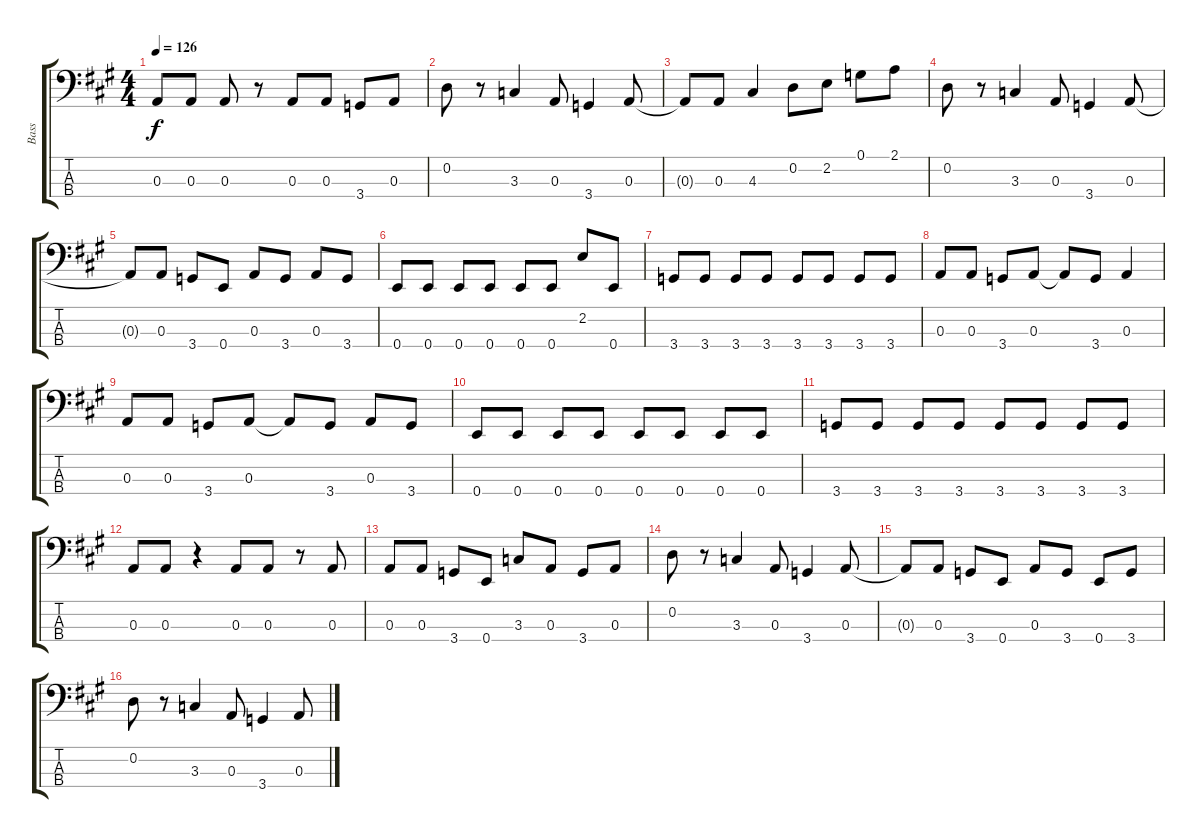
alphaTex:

\track ("Bass" "Bass") {instrument electricbasspick}
\staff {score tabs}
\tuning (G2 D2 A1 E1) {hide}
\ts (4 4)
\tempo 126
\clef f4
\ks a
0.3{t}.8{dy f} 0.3.8 0.3.8 r.8 0.3.8 0.3.8 3.4.8 0.3.8 |
0.2.8 r.8 3.3.4 0.3.8 3.4.4 0.3.8 |
0.3{t}.8 0.3.8 4.3.4 0.2.8 2.2.8 0.1.8 2.1.8 |
0.2.8 r.8 3.3.4 0.3.8 3.4.4 0.3.8 |
0.3{t}.8 0.3.8 3.4.8 0.4.8 0.3.8 3.4.8 0.3.8 3.4.8 |
0.4.8 0.4.8 0.4.8 0.4.8 0.4.8 0.4.8 2.2.8 0.4.8 |
3.4.8 3.4.8 3.4.8 3.4.8 3.4.8 3.4.8 3.4.8 3.4.8 |
0.3.8 0.3.8 3.4.8 0.3.8 0.3{t}.8 3.4.8 0.3.4 |
0.3.8 0.3.8 3.4.8 0.3.8 0.3{t}.8 3.4.8 0.3.8 3.4.8 |
0.4.8 0.4.8 0.4.8 0.4.8 0.4.8 0.4.8 0.4.8 0.4.8 |
3.4.8 3.4.8 3.4.8 3.4.8 3.4.8 3.4.8 3.4.8 3.4.8 |
0.3.8 0.3.8 r.4 0.3.8 0.3.8 r.8 0.3.8 |
0.3.8 0.3.8 3.4.8 0.4.8 3.3.8 0.3.8 3.4.8 0.3.8 |
0.2.8 r.8 3.3.4 0.3.8 3.4.4 0.3.8 |
0.3{t}.8 0.3.8 3.4.8 0.4.8 0.3.8 3.4.8 0.4.8 3.4.8 |
0.2.8 r.8 3.3.4 0.3.8 3.4.4 0.3.8
